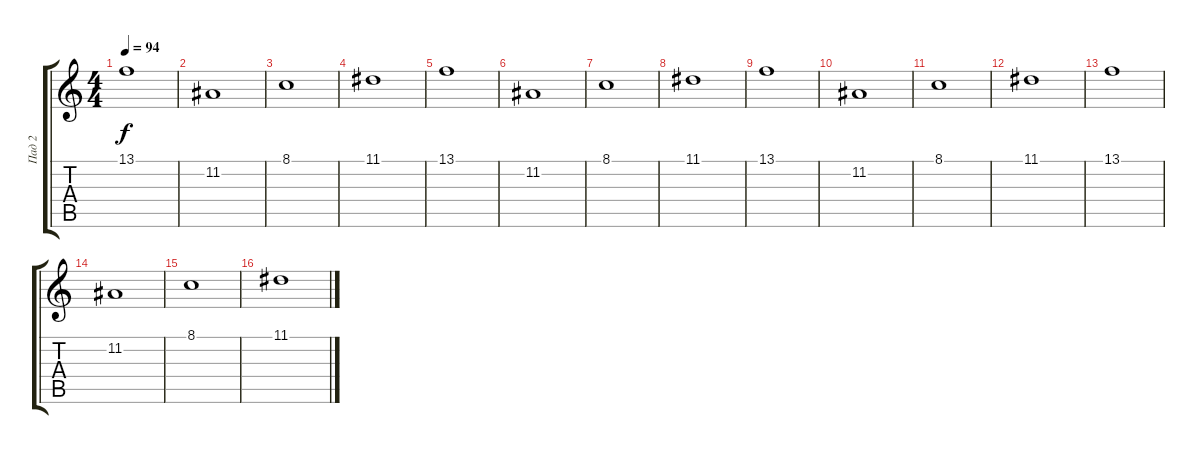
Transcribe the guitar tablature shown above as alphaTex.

\track ("Пад 2" "Пад 2") {instrument pad2warm}
\staff {score tabs}
\tuning (E4 B3 G3 D3 A2 E2) {hide}
\ts (4 4)
\tempo 94
\clef g2
\ks c
13.1.1{dy f} |
11.2.1 |
8.1.1 |
11.1.1 |
13.1.1 |
11.2.1 |
8.1.1 |
11.1.1 |
13.1.1 |
11.2.1 |
8.1.1 |
11.1.1 |
13.1.1 |
11.2.1 |
8.1.1 |
11.1.1
